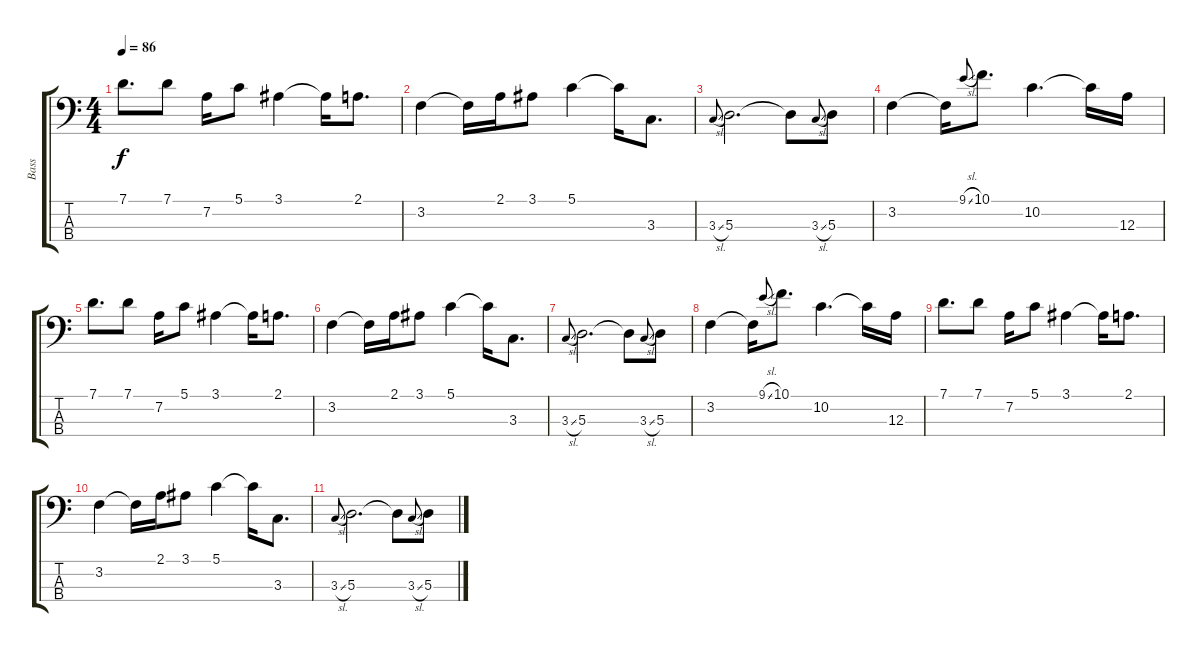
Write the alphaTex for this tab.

\track ("Bass" "Bass") {instrument fretlessbass}
\staff {score tabs}
\tuning (G2 D2 A1 E1) {hide}
\ts (4 4)
\tempo 86
\clef f4
\ks c
7.1.8{d dy f} 7.1.8 7.2.16 5.1.8 3.1.4 3.1{t}.16 2.1.8{d} |
3.2.4 3.2{t}.16 2.1.16 3.1.8 5.1.4 5.1{t}.16 3.3.8{d} |
3.3{sl}.8{gr onbeat} 5.3.2{d} 5.3{t}.8 3.3{sl}.8{gr onbeat} 5.3.8 |
3.2.4 3.2{t}.16 9.1{sl}.8{gr onbeat} 10.1.8{d} 10.2.4{d} 10.2{t}.16 12.3.16 |
7.1.8{d} 7.1.8 7.2.16 5.1.8 3.1.4 3.1{t}.16 2.1.8{d} |
3.2.4 3.2{t}.16 2.1.16 3.1.8 5.1.4 5.1{t}.16 3.3.8{d} |
3.3{sl}.8{gr onbeat} 5.3.2{d} 5.3{t}.8 3.3{sl}.8{gr onbeat} 5.3.8 |
3.2.4{volume 0} 3.2{t}.16 9.1{sl}.8{gr onbeat} 10.1.8{d} 10.2.4{d} 10.2{t}.16 12.3.16 |
7.1.8{d} 7.1.8 7.2.16 5.1.8 3.1.4 3.1{t}.16 2.1.8{d} |
3.2.4 3.2{t}.16 2.1.16 3.1.8 5.1.4 5.1{t}.16 3.3.8{d} |
3.3{sl}.8{gr onbeat} 5.3.2{d} 5.3{t}.8 3.3{sl}.8{gr onbeat} 5.3.8
